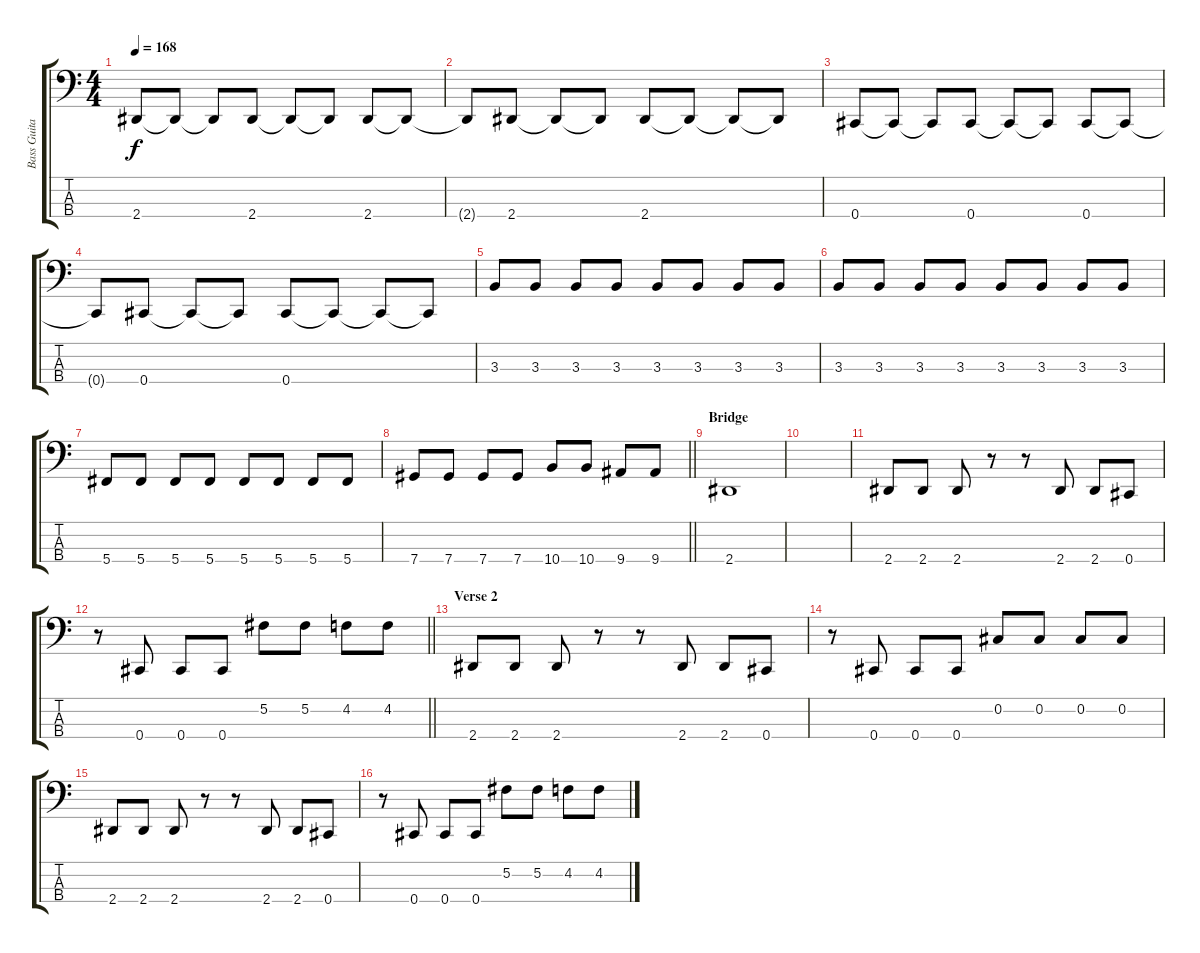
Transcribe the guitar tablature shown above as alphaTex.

\track ("Bass Guitar" "Bass Guita") {instrument electricbassfinger}
\staff {score tabs}
\tuning (Gb2 Db2 Ab1 Db1) {hide}
\ts (4 4)
\tempo 168
\clef f4
\ks c
2.4.8{dy f} 2.4{t}.8 2.4{t}.8 2.4.8 2.4{t}.8 2.4{t}.8 2.4.8 2.4{t}.8 |
2.4{t}.8 2.4.8 2.4{t}.8 2.4{t}.8 2.4.8 2.4{t}.8 2.4{t}.8 2.4{t}.8 |
0.4.8 0.4{t}.8 0.4{t}.8 0.4.8 0.4{t}.8 0.4{t}.8 0.4.8 0.4{t}.8 |
0.4{t}.8 0.4.8 0.4{t}.8 0.4{t}.8 0.4.8 0.4{t}.8 0.4{t}.8 0.4{t}.8 |
3.3.8 3.3.8 3.3.8 3.3.8 3.3.8 3.3.8 3.3.8 3.3.8 |
3.3.8 3.3.8 3.3.8 3.3.8 3.3.8 3.3.8 3.3.8 3.3.8 |
5.4.8 5.4.8 5.4.8 5.4.8 5.4.8 5.4.8 5.4.8 5.4.8 |
\barLineRight lightlight
7.4.8 7.4.8 7.4.8 7.4.8 10.4.8 10.4.8 9.4.8 9.4.8 |
\section ("" "Bridge")
2.4.1 |
|
2.4.8 2.4.8 2.4.8 r.8 r.8 2.4.8 2.4.8 0.4.8 |
\barLineRight lightlight
r.8 0.4.8 0.4.8 0.4.8 5.2.8 5.2.8 4.2.8 4.2.8 |
\section ("" "Verse 2")
2.4.8 2.4.8 2.4.8 r.8 r.8 2.4.8 2.4.8 0.4.8 |
r.8 0.4.8 0.4.8 0.4.8 0.2.8 0.2.8 0.2.8 0.2.8 |
2.4.8 2.4.8 2.4.8 r.8 r.8 2.4.8 2.4.8 0.4.8 |
r.8 0.4.8 0.4.8 0.4.8 5.2.8 5.2.8 4.2.8 4.2.8
